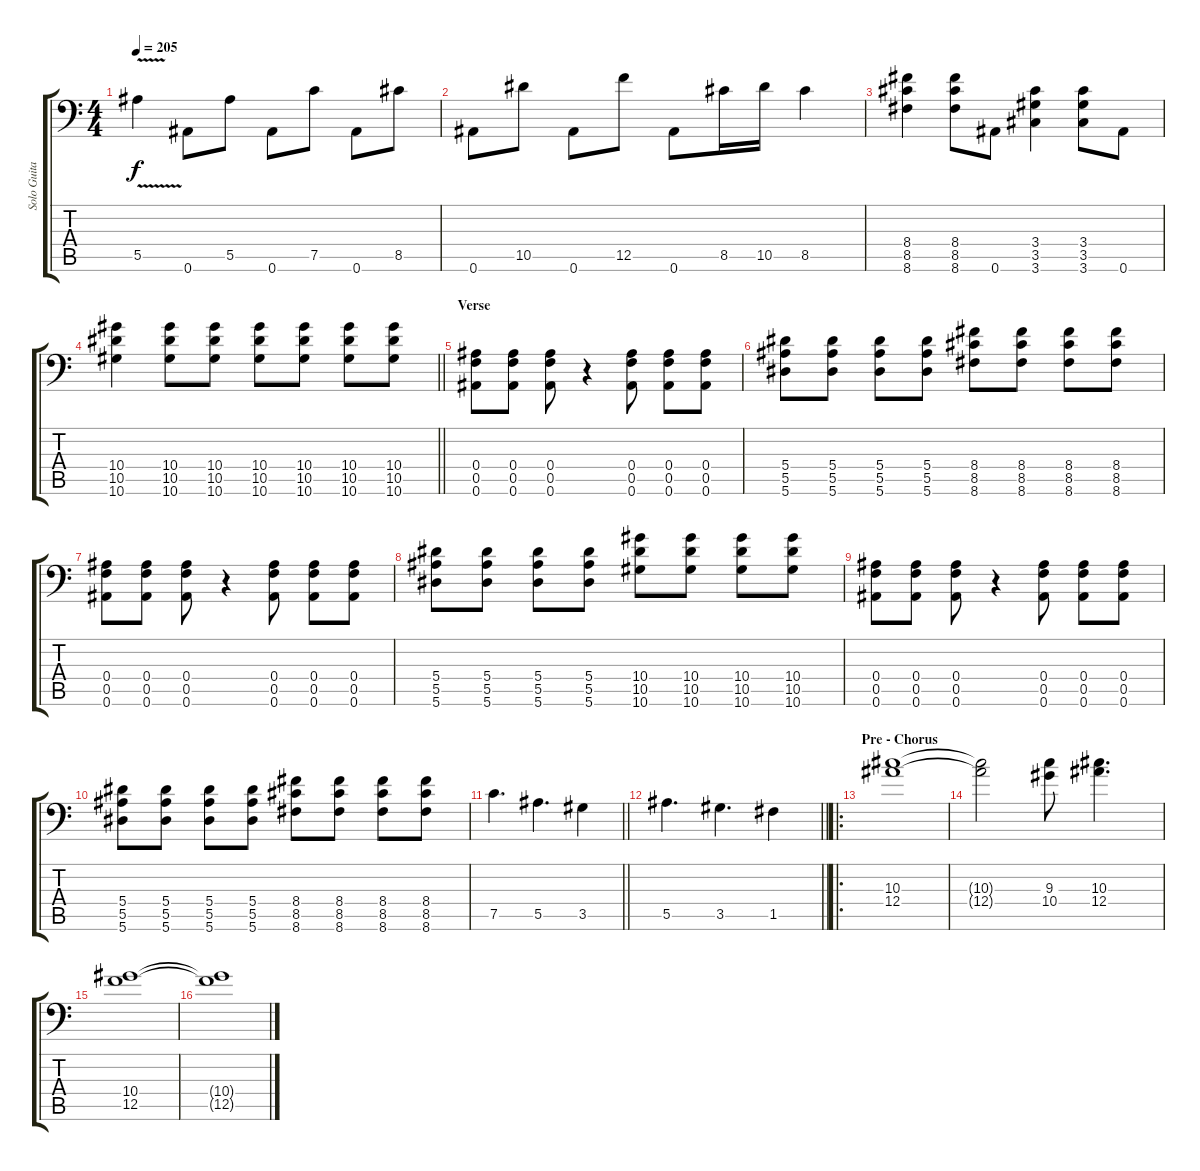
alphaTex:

\track ("Solo Guitar" "Solo Guita") {instrument distortionguitar}
\staff {score tabs}
\tuning (C4 G3 Eb3 Bb2 F2 Bb1) {hide}
\ts (4 4)
\tempo 205
\clef f4
\ks c
5.5{v}.4{dy f} 0.6.8 5.5.8 0.6.8 7.5.8 0.6.8 8.5.8 |
0.6.8 10.5.8 0.6.8 12.5.8 0.6.8 8.5.16 10.5.16 8.5.4 |
(8.4 8.5 8.6).4 (8.4 8.5 8.6).8 0.6.8 (3.4 3.5 3.6).4 (3.4 3.5 3.6).8 0.6.8 |
\barLineRight lightlight
(10.4 10.5 10.6).4 (10.4 10.5 10.6).8 (10.4 10.5 10.6).8 (10.4 10.5 10.6).8 (10.4 10.5 10.6).8 (10.4 10.5 10.6).8 (10.4 10.5 10.6).8 |
\section ("" "Verse")
(0.4 0.5 0.6).8 (0.4 0.5 0.6).8 (0.4 0.5 0.6).8 r.4 (0.4 0.5 0.6).8 (0.4 0.5 0.6).8 (0.4 0.5 0.6).8 |
(5.4 5.5 5.6).8 (5.4 5.5 5.6).8 (5.4 5.5 5.6).8 (5.4 5.5 5.6).8 (8.4 8.5 8.6).8 (8.4 8.5 8.6).8 (8.4 8.5 8.6).8 (8.4 8.5 8.6).8 |
(0.4 0.5 0.6).8 (0.4 0.5 0.6).8 (0.4 0.5 0.6).8 r.4 (0.4 0.5 0.6).8 (0.4 0.5 0.6).8 (0.4 0.5 0.6).8 |
(5.4 5.5 5.6).8 (5.4 5.5 5.6).8 (5.4 5.5 5.6).8 (5.4 5.5 5.6).8 (10.4 10.5 10.6).8 (10.4 10.5 10.6).8 (10.4 10.5 10.6).8 (10.4 10.5 10.6).8 |
(0.4 0.5 0.6).8 (0.4 0.5 0.6).8 (0.4 0.5 0.6).8 r.4 (0.4 0.5 0.6).8 (0.4 0.5 0.6).8 (0.4 0.5 0.6).8 |
(5.4 5.5 5.6).8 (5.4 5.5 5.6).8 (5.4 5.5 5.6).8 (5.4 5.5 5.6).8 (8.4 8.5 8.6).8 (8.4 8.5 8.6).8 (8.4 8.5 8.6).8 (8.4 8.5 8.6).8 |
\barLineRight lightlight
7.5.4{d} 5.5.4{d} 3.5.4 |
\barLineRight lightlight
5.5.4{d} 3.5.4{d} 1.5.4 |
\ro
\section ("" "Pre - Chorus")
(10.3 12.4).1{volume 13} |
(10.3{t} 12.4{t}).2 (9.3 10.4).8 (10.3 12.4).4{d} |
(10.4 12.5).1 |
(10.4{t} 12.5{t}).1
